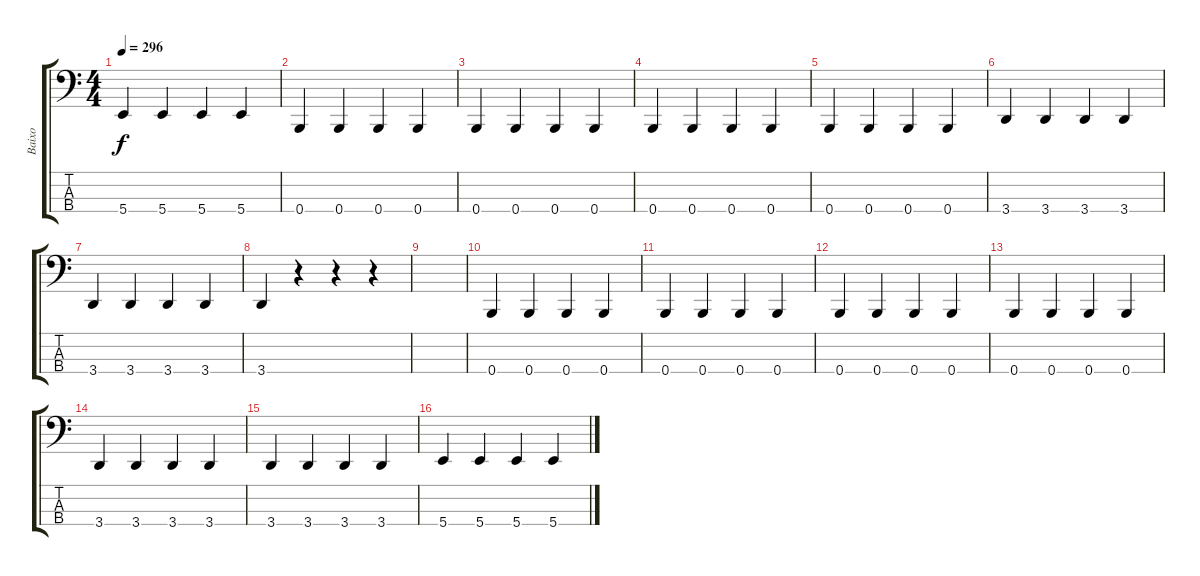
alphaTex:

\track ("Baixo" "Baixo") {instrument electricbassfinger}
\staff {score tabs}
\tuning (E2 B1 Gb1 B0) {hide}
\ts (4 4)
\tempo 296
\clef f4
\ks c
5.4.4{dy f} 5.4.4 5.4.4 5.4.4 |
0.4.4 0.4.4 0.4.4 0.4.4 |
0.4.4 0.4.4 0.4.4 0.4.4 |
0.4.4 0.4.4 0.4.4 0.4.4 |
0.4.4 0.4.4 0.4.4 0.4.4 |
3.4.4 3.4.4 3.4.4 3.4.4 |
3.4.4 3.4.4 3.4.4 3.4.4 |
3.4.4 r.4 r.4 r.4 |
|
0.4.4 0.4.4 0.4.4 0.4.4 |
0.4.4 0.4.4 0.4.4 0.4.4 |
0.4.4 0.4.4 0.4.4 0.4.4 |
0.4.4 0.4.4 0.4.4 0.4.4 |
3.4.4 3.4.4 3.4.4 3.4.4 |
3.4.4 3.4.4 3.4.4 3.4.4 |
5.4.4 5.4.4 5.4.4 5.4.4
